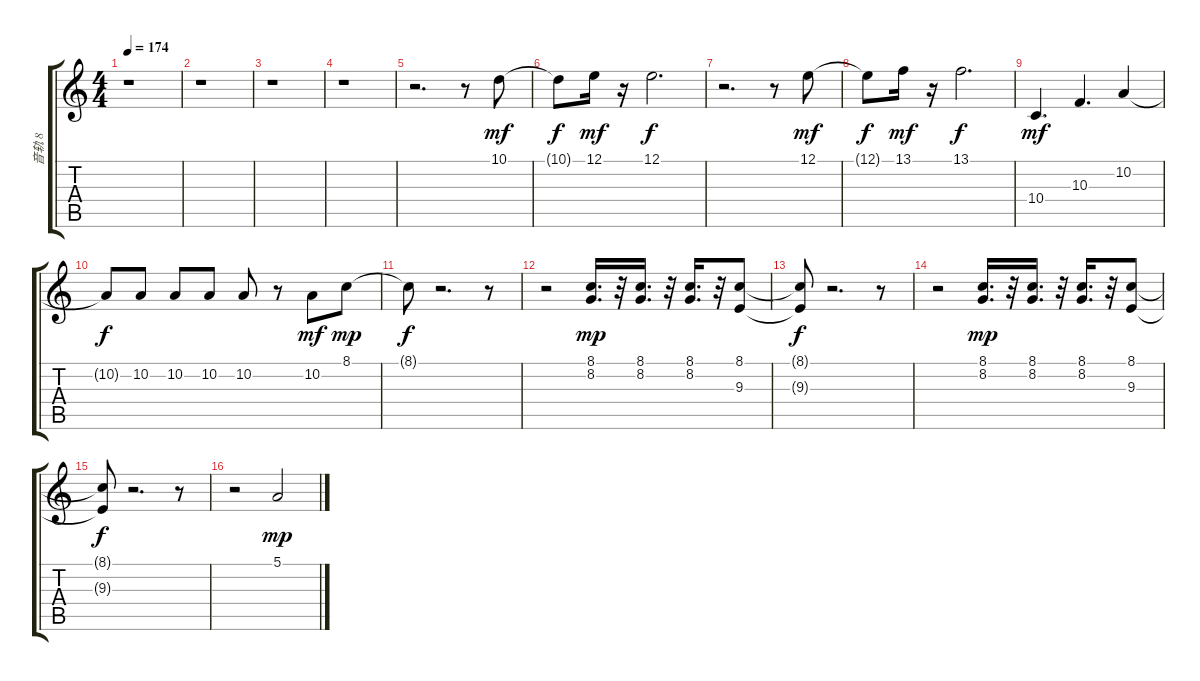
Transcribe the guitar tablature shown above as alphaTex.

\track ("音轨 8" "音轨 8") {instrument trombone}
\staff {score tabs}
\tuning (E4 B3 G3 D3 A2 E2) {hide}
\ts (4 4)
\tempo 174
\clef g2
\ks c
r.1{dy f} |
r.1 |
r.1 |
r.1 |
r.2{d} r.8 10.1.8{dy mf instrument trombone} |
10.1{t}.8{dy f} 12.1.16{dy mf} r.16 12.1.2{d dy f} |
r.2{d} r.8 12.1.8{dy mf} |
12.1{t}.8{dy f} 13.1.16{dy mf} r.16 13.1.2{d dy f} |
10.4.4{d dy mf} 10.3.4{d} 10.2.4 |
10.2{t}.8{dy f} 10.2.8 10.2.8 10.2.8 10.2.8 r.8 10.2.8{dy mf} 8.1.8{dy mp} |
8.1{t}.8{dy f} r.2{d} r.8 |
r.2 (8.1 8.2).16{d dy mp instrument brasssection} r.32 (8.1 8.2).16{d} r.32 (8.1 8.2).16{d} r.32 (8.1 9.3).8 |
(8.1{t} 9.3{t}).8{dy f} r.2{d} r.8 |
r.2 (8.1 8.2).16{d dy mp} r.32 (8.1 8.2).16{d} r.32 (8.1 8.2).16{d} r.32 (8.1 9.3).8 |
(8.1{t} 9.3{t}).8{dy f} r.2{d} r.8 |
r.2 5.1.2{dy mp}
